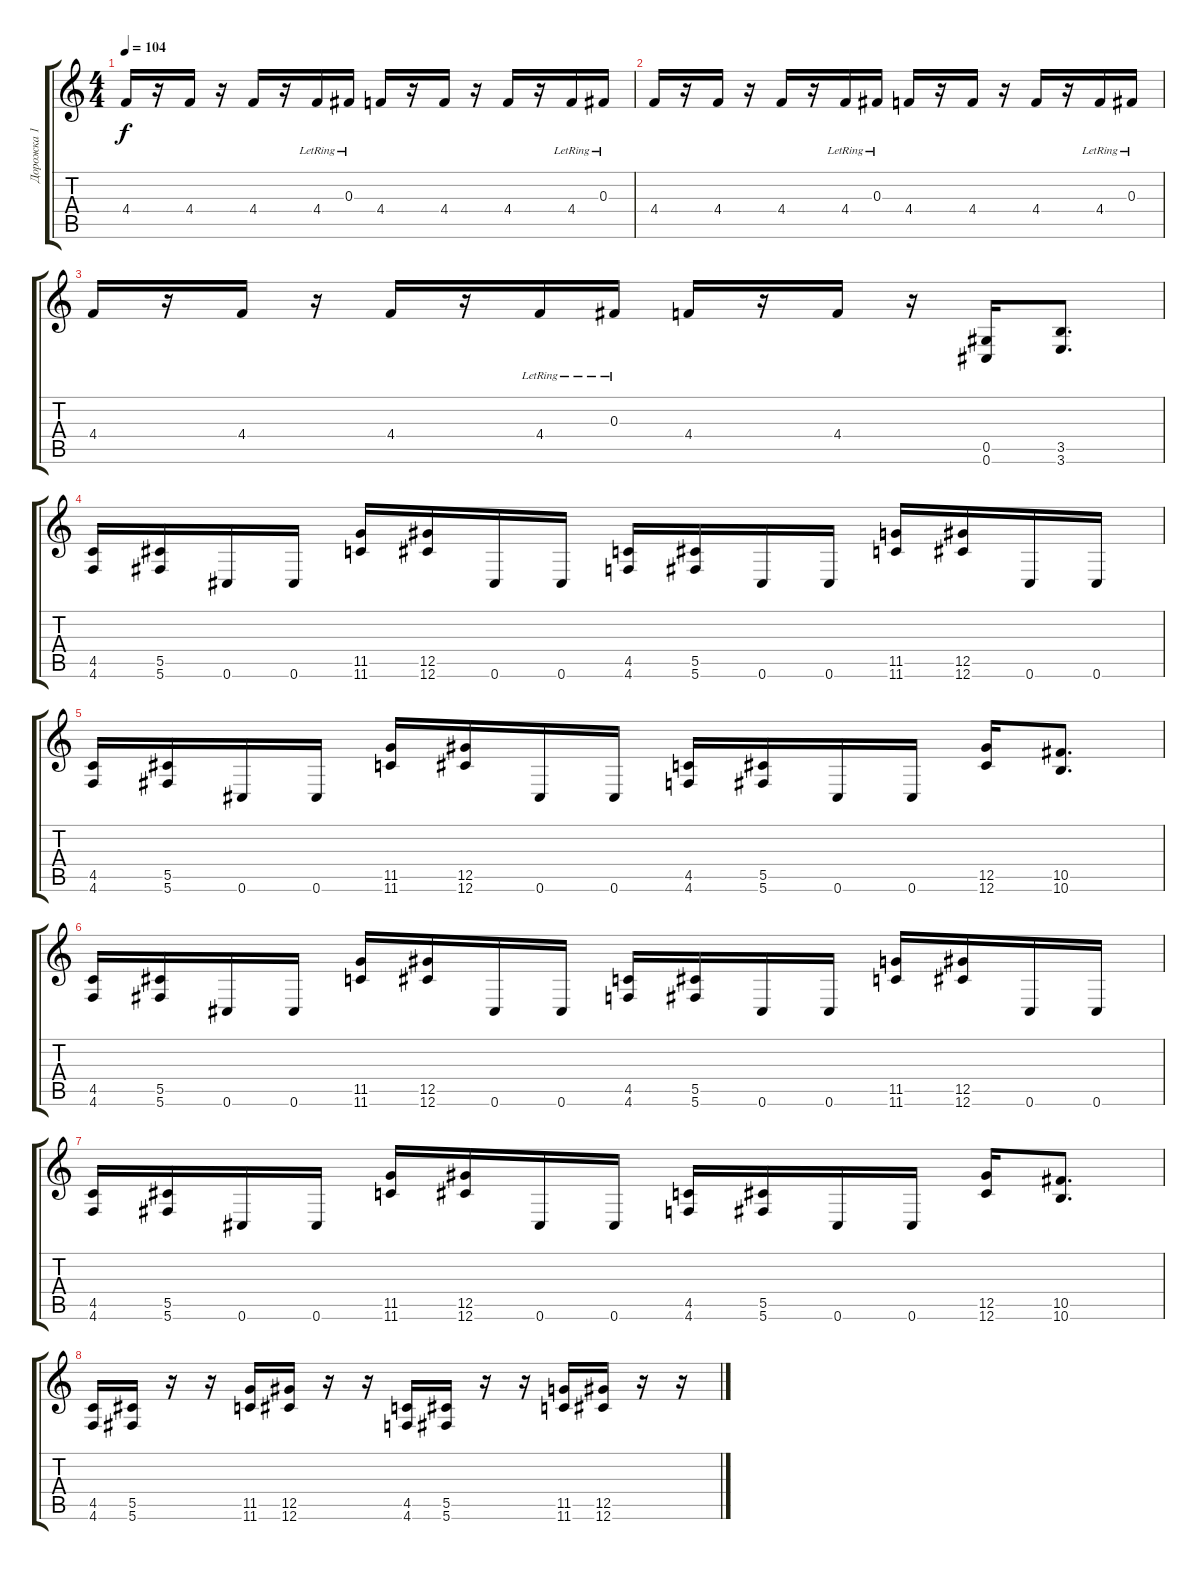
\track ("Дорожка 1" "Дорожка 1") {instrument distortionguitar}
\staff {score tabs}
\tuning (Eb4 Bb3 Gb3 Db3 Ab2 Db2) {hide}
\ts (4 4)
\tempo 104
\clef g2
\ks c
4.4.16{dy f} r.16 4.4.16 r.16 4.4.16 r.16 4.4{lr}.16 0.3{lr}.16 4.4.16 r.16 4.4.16 r.16 4.4.16 r.16 4.4{lr}.16 0.3{lr}.16 |
4.4.16 r.16 4.4.16 r.16 4.4.16 r.16 4.4{lr}.16 0.3{lr}.16 4.4.16 r.16 4.4.16 r.16 4.4.16 r.16 4.4{lr}.16 0.3{lr}.16 |
4.4.16 r.16 4.4.16 r.16 4.4.16 r.16 4.4{lr}.16 0.3{lr}.16 4.4.16 r.16 4.4.16 r.16 (0.5 0.6).16 (3.5 3.6).8{d} |
(4.5 4.6).16 (5.5 5.6).16 0.6.16 0.6.16 (11.5 11.6).16 (12.5 12.6).16 0.6.16 0.6.16 (4.5 4.6).16 (5.5 5.6).16 0.6.16 0.6.16 (11.5 11.6).16 (12.5 12.6).16 0.6.16 0.6.16 |
(4.5 4.6).16 (5.5 5.6).16 0.6.16 0.6.16 (11.5 11.6).16 (12.5 12.6).16 0.6.16 0.6.16 (4.5 4.6).16 (5.5 5.6).16 0.6.16 0.6.16 (12.5 12.6).16 (10.5 10.6).8{d} |
(4.5 4.6).16 (5.5 5.6).16 0.6.16 0.6.16 (11.5 11.6).16 (12.5 12.6).16 0.6.16 0.6.16 (4.5 4.6).16 (5.5 5.6).16 0.6.16 0.6.16 (11.5 11.6).16 (12.5 12.6).16 0.6.16 0.6.16 |
(4.5 4.6).16 (5.5 5.6).16 0.6.16 0.6.16 (11.5 11.6).16 (12.5 12.6).16 0.6.16 0.6.16 (4.5 4.6).16 (5.5 5.6).16 0.6.16 0.6.16 (12.5 12.6).16 (10.5 10.6).8{d} |
(4.5 4.6).16 (5.5 5.6).16 r.16 r.16 (11.5 11.6).16 (12.5 12.6).16 r.16 r.16 (4.5 4.6).16 (5.5 5.6).16 r.16 r.16 (11.5 11.6).16 (12.5 12.6).16 r.16 r.16
